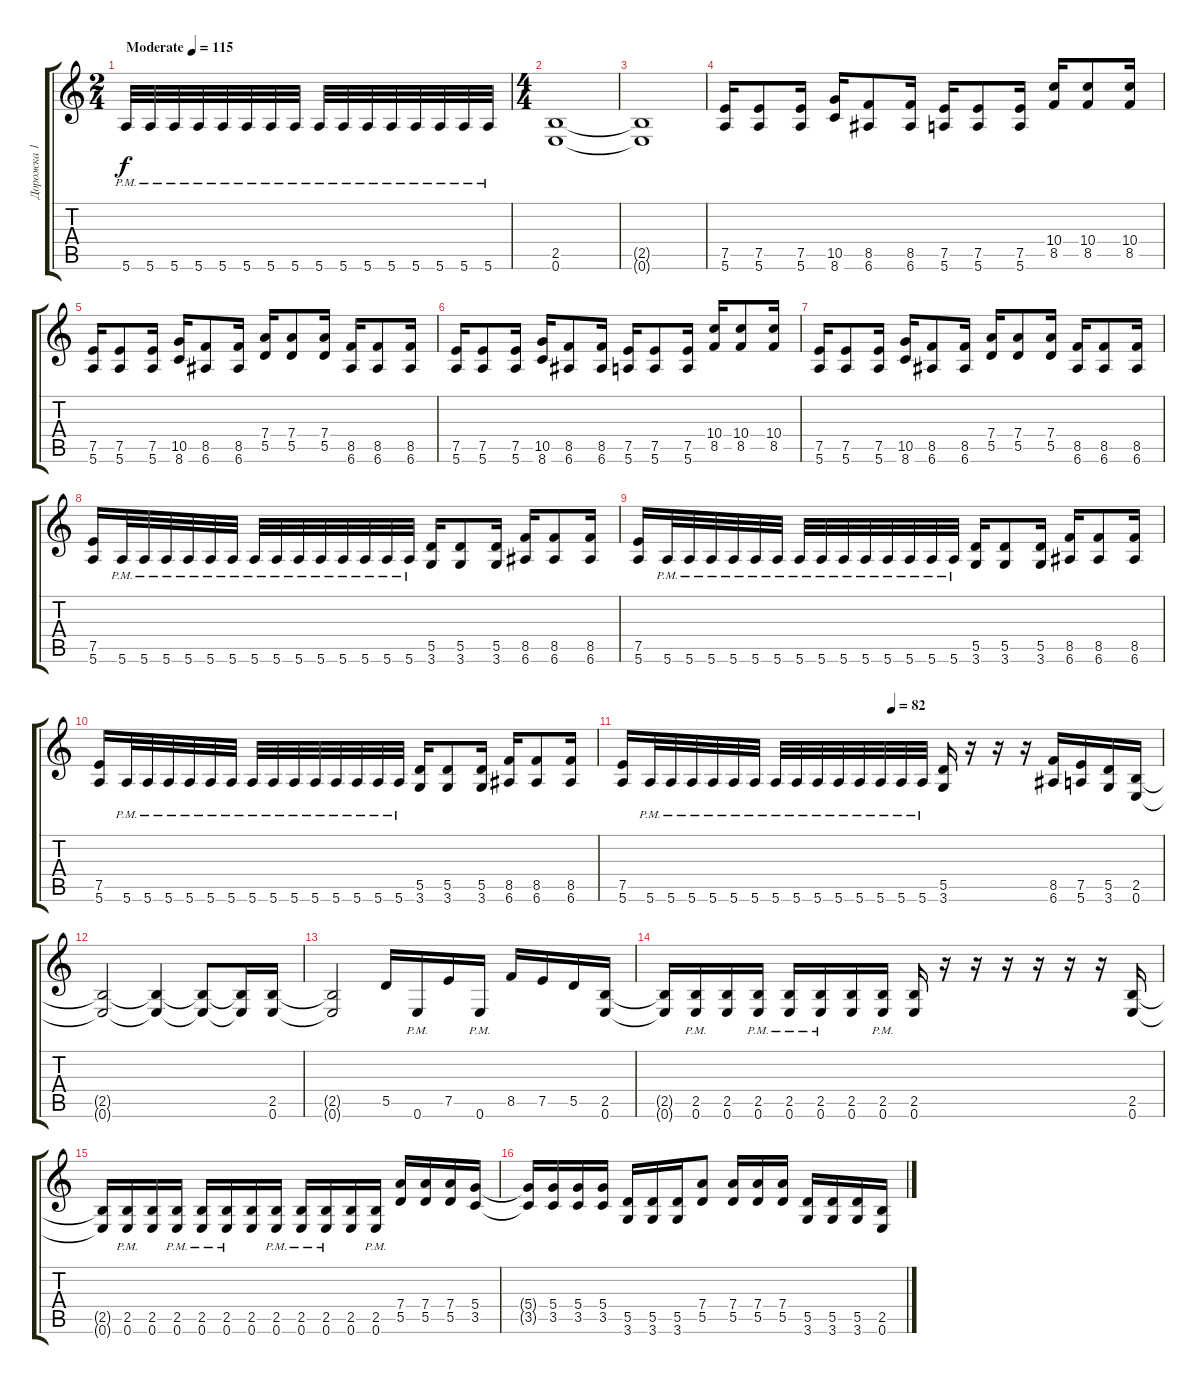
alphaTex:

\track ("Дорожка 1" "Дорожка 1") {instrument distortionguitar}
\staff {score tabs}
\tuning (E4 B3 G3 D3 A2 E2) {hide}
\ts (2 4)
\tempo (115 "Moderate")
\clef g2
\ks c
5.6{pm}.32{dy f instrument distortionguitar} 5.6{pm}.32 5.6{pm}.32 5.6{pm}.32 5.6{pm}.32 5.6{pm}.32 5.6{pm}.32 5.6{pm}.32 5.6{pm}.32 5.6{pm}.32 5.6{pm}.32 5.6{pm}.32 5.6{pm}.32 5.6{pm}.32 5.6{pm}.32 5.6{pm}.32 |
\ts (4 4)
(2.5 0.6).1 |
(2.5{t} 0.6{t}).1 |
(7.5 5.6).16 (7.5 5.6).8 (7.5 5.6).16 (10.5 8.6).16 (8.5 6.6).8 (8.5 6.6).16 (7.5 5.6).16 (7.5 5.6).8 (7.5 5.6).16 (10.4 8.5).16 (10.4 8.5).8 (10.4 8.5).16 |
(7.5 5.6).16 (7.5 5.6).8 (7.5 5.6).16 (10.5 8.6).16 (8.5 6.6).8 (8.5 6.6).16 (7.4 5.5).16 (7.4 5.5).8 (7.4 5.5).16 (8.5 6.6).16 (8.5 6.6).8 (8.5 6.6).16 |
(7.5 5.6).16 (7.5 5.6).8 (7.5 5.6).16 (10.5 8.6).16 (8.5 6.6).8 (8.5 6.6).16 (7.5 5.6).16 (7.5 5.6).8 (7.5 5.6).16 (10.4 8.5).16 (10.4 8.5).8 (10.4 8.5).16 |
(7.5 5.6).16 (7.5 5.6).8 (7.5 5.6).16 (10.5 8.6).16 (8.5 6.6).8 (8.5 6.6).16 (7.4 5.5).16 (7.4 5.5).8 (7.4 5.5).16 (8.5 6.6).16 (8.5 6.6).8 (8.5 6.6).16 |
(7.5 5.6).16 5.6{pm}.32 5.6{pm}.32 5.6{pm}.32 5.6{pm}.32 5.6{pm}.32 5.6{pm}.32 5.6{pm}.32 5.6{pm}.32 5.6{pm}.32 5.6{pm}.32 5.6{pm}.32 5.6{pm}.32 5.6{pm}.32 5.6{pm}.32 (5.5 3.6).16 (5.5 3.6).8 (5.5 3.6).16 (8.5 6.6).16 (8.5 6.6).8 (8.5 6.6).16 |
(7.5 5.6).16 5.6{pm}.32 5.6{pm}.32 5.6{pm}.32 5.6{pm}.32 5.6{pm}.32 5.6{pm}.32 5.6{pm}.32 5.6{pm}.32 5.6{pm}.32 5.6{pm}.32 5.6{pm}.32 5.6{pm}.32 5.6{pm}.32 5.6{pm}.32 (5.5 3.6).16 (5.5 3.6).8 (5.5 3.6).16 (8.5 6.6).16 (8.5 6.6).8 (8.5 6.6).16 |
(7.5 5.6).16 5.6{pm}.32 5.6{pm}.32 5.6{pm}.32 5.6{pm}.32 5.6{pm}.32 5.6{pm}.32 5.6{pm}.32 5.6{pm}.32 5.6{pm}.32 5.6{pm}.32 5.6{pm}.32 5.6{pm}.32 5.6{pm}.32 5.6{pm}.32 (5.5 3.6).16 (5.5 3.6).8 (5.5 3.6).16 (8.5 6.6).16 (8.5 6.6).8 (8.5 6.6).16 |
\tempo (82 0.5)
(7.5 5.6).16 5.6{pm}.32 5.6{pm}.32 5.6{pm}.32 5.6{pm}.32 5.6{pm}.32 5.6{pm}.32 5.6{pm}.32 5.6{pm}.32 5.6{pm}.32 5.6{pm}.32 5.6{pm}.32 5.6{pm}.32 5.6{pm}.32 5.6{pm}.32 (5.5 3.6).16 r.16 r.16 r.16 (8.5 6.6).16 (7.5 5.6).16 (5.5 3.6).16 (2.5 0.6).16 |
(2.5{t} 0.6{t}).2 (2.5{t} 0.6{t}).4 (2.5{t} 0.6{t}).8 (2.5{t} 0.6{t}).16 (2.5 0.6).16 |
(2.5{t} 0.6{t}).2 5.5.16 0.6{pm}.16 7.5.16 0.6{pm}.16 8.5.16 7.5.16 5.5.16 (2.5 0.6).16 |
(2.5{t} 0.6{t}).16 (2.5{pm} 0.6{pm}).16 (2.5 0.6).16 (2.5{pm} 0.6{pm}).16 (2.5{pm} 0.6{pm}).16 (2.5{pm} 0.6{pm}).16 (2.5 0.6).16 (2.5{pm} 0.6{pm}).16 (2.5 0.6).16 r.16 r.16 r.16 r.16 r.16 r.16 (2.5 0.6).16 |
(2.5{t} 0.6{t}).16 (2.5{pm} 0.6{pm}).16 (2.5 0.6).16 (2.5{pm} 0.6{pm}).16 (2.5{pm} 0.6{pm}).16 (2.5{pm} 0.6{pm}).16 (2.5 0.6).16 (2.5{pm} 0.6{pm}).16 (2.5{pm} 0.6{pm}).16 (2.5{pm} 0.6{pm}).16 (2.5 0.6).16 (2.5{pm} 0.6{pm}).16 (7.4 5.5).16 (7.4 5.5).16 (7.4 5.5).16 (5.4 3.5).16 |
(5.4{t} 3.5{t}).16 (5.4 3.5).16 (5.4 3.5).16 (5.4 3.5).16 (5.5 3.6).16 (5.5 3.6).16 (5.5 3.6).16 (7.4 5.5).8 (7.4 5.5).16 (7.4 5.5).16 (7.4 5.5).16 (5.5 3.6).16 (5.5 3.6).16 (5.5 3.6).16 (2.5 0.6).16
